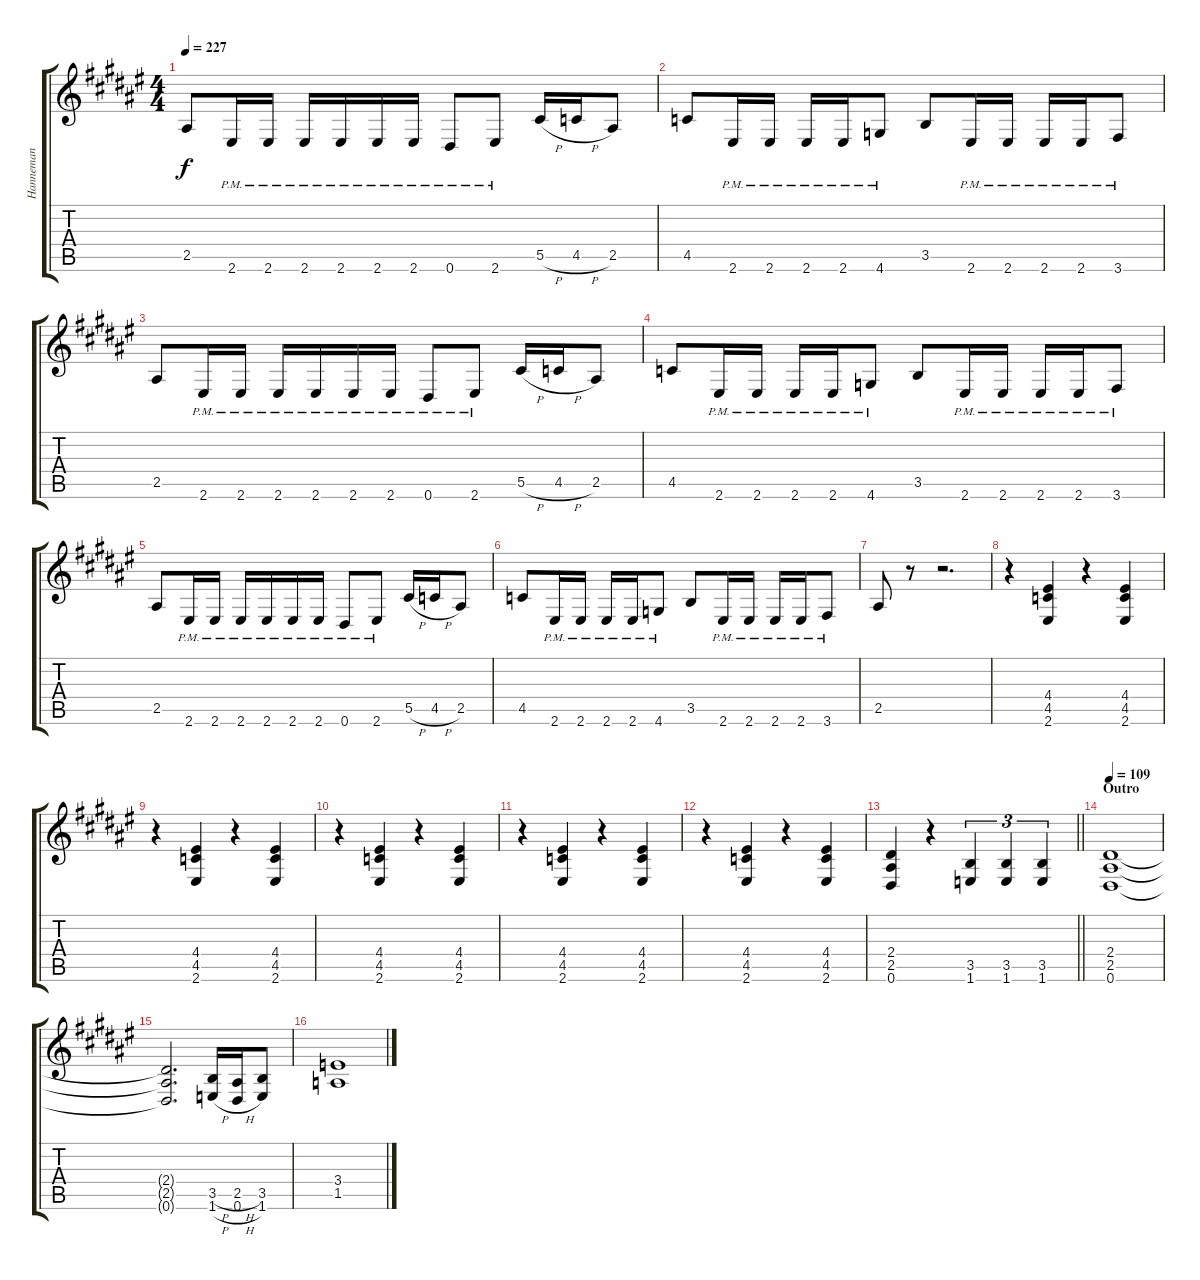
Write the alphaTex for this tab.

\track ("Hanneman" "Hanneman") {instrument distortionguitar}
\staff {score tabs}
\tuning (Eb4 Bb3 Gb3 Db3 Ab2 Eb2) {hide}
\ts (4 4)
\tempo 227
\clef g2
\ks f#
2.5.8{dy f} 2.6{pm}.16 2.6{pm}.16 2.6{pm}.16 2.6{pm}.16 2.6{pm}.16 2.6{pm}.16 0.6{pm}.8 2.6{pm}.8 5.5{h}.16 4.5{h}.16 2.5.8 |
4.5.8 2.6{pm}.16 2.6{pm}.16 2.6{pm}.16 2.6{pm}.16 4.6{pm}.8 3.5.8 2.6{pm}.16 2.6{pm}.16 2.6{pm}.16 2.6{pm}.16 3.6{pm}.8 |
2.5.8 2.6{pm}.16 2.6{pm}.16 2.6{pm}.16 2.6{pm}.16 2.6{pm}.16 2.6{pm}.16 0.6{pm}.8 2.6{pm}.8 5.5{h}.16 4.5{h}.16 2.5.8 |
4.5.8 2.6{pm}.16 2.6{pm}.16 2.6{pm}.16 2.6{pm}.16 4.6{pm}.8 3.5.8 2.6{pm}.16 2.6{pm}.16 2.6{pm}.16 2.6{pm}.16 3.6{pm}.8 |
2.5.8 2.6{pm}.16 2.6{pm}.16 2.6{pm}.16 2.6{pm}.16 2.6{pm}.16 2.6{pm}.16 0.6{pm}.8 2.6{pm}.8 5.5{h}.16 4.5{h}.16 2.5.8 |
4.5.8 2.6{pm}.16 2.6{pm}.16 2.6{pm}.16 2.6{pm}.16 4.6{pm}.8 3.5.8 2.6{pm}.16 2.6{pm}.16 2.6{pm}.16 2.6{pm}.16 3.6{pm}.8 |
2.5.8 r.8 r.2{d} |
r.4 (4.4 4.5 2.6).4 r.4 (4.4 4.5 2.6).4 |
r.4 (4.4 4.5 2.6).4 r.4 (4.4 4.5 2.6).4 |
r.4 (4.4 4.5 2.6).4 r.4 (4.4 4.5 2.6).4 |
r.4 (4.4 4.5 2.6).4 r.4 (4.4 4.5 2.6).4 |
r.4 (4.4 4.5 2.6).4 r.4 (4.4 4.5 2.6).4 |
\barLineRight lightlight
(2.4 2.5 0.6).4 r.4 (3.5 1.6).4{tu (3 2)} (3.5 1.6).4{tu (3 2)} (3.5 1.6).4{tu (3 2)} |
\section ("" "Outro")
\tempo 109
(2.4 2.5 0.6).1 |
(2.4{t} 2.5{t} 0.6{t}).2{d} (3.5{h} 1.6{h}).16 (2.5{h} 0.6{h}).16 (3.5 1.6).8 |
(3.4 1.5).1
